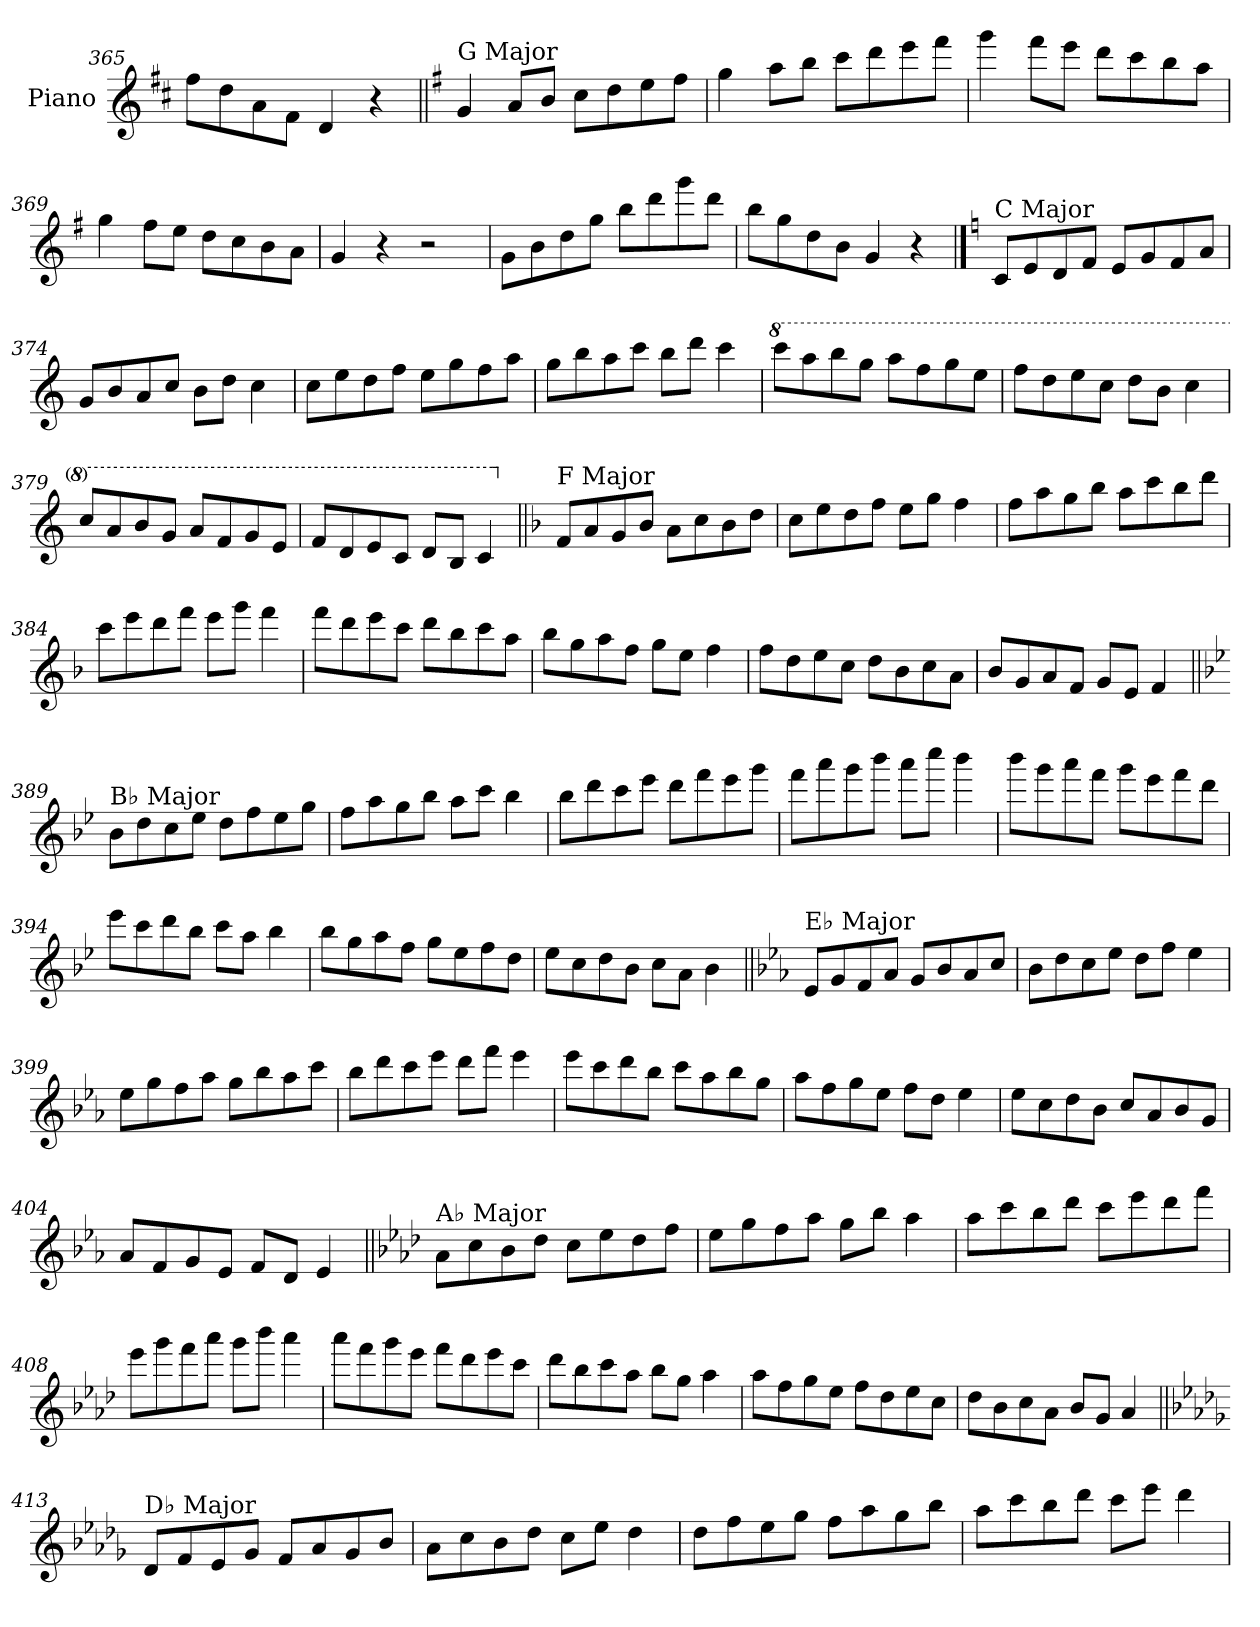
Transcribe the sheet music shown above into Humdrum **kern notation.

**kern
*part1
*staff1
*I"Piano
*I'Pno.
*clefG2
*k[f#c#]
=365
8ff#\L
8dd\
8a\
8f#\J
4d/
4r
!!LO:LB:g=z
=366||
*k[f#]
!LO:TX:a:t=G Major
4g/
8a/L
8b/J
8cc\L
8dd\
8ee\
8ff#\J
=367
4gg\
8aa\L
8bb\J
8ccc\L
8ddd\
8eee\
8fff#\J
=368
4ggg\
8fff#\L
8eee\J
8ddd\L
8ccc\
8bb\
8aa\J
=369
4gg\
8ff#\L
8ee\J
8dd\L
8cc\
8b\
8a\J
=370
4g/
4r
2r
=371
8g\L
8b\
8dd\
8gg\J
8bb\L
8ddd\
8ggg\
8ddd\J
=372
8bb\L
8gg\
8dd\
8b\J
4g/
4r
!!LO:PB:g=z
==373
*k[]
!LO:TX:a:t=C Major
8c/L
8e/
8d/
8f/J
8e/L
8g/
8f/
8a/J
=374
8g/L
8b/
8a/
8cc/J
8b\L
8dd\J
4cc\
=375
8cc\L
8ee\
8dd\
8ff\J
8ee\L
8gg\
8ff\
8aa\J
=376
8gg\L
8bb\
8aa\
8ccc\J
8bb\L
8ddd\J
4ccc\
!!LO:LB:g=z
=377
*8va
8cccc\L
8aaa\
8bbb\
8ggg\J
8aaa\L
8fff\
8ggg\
8eee\J
=378
8fff\L
8ddd\
8eee\
8ccc\J
8ddd\L
8bb\J
4ccc\
=379
8ccc/L
8aa/
8bb/
8gg/J
8aa/L
8ff/
8gg/
8ee/J
=380
8ff/L
8dd/
8ee/
8cc/J
8dd/L
8b/J
4cc/
!!LO:LB:g=z
=381||
*k[b-]
*X8va
!LO:TX:a:t=F Major
8f/L
8a/
8g/
8b-/J
8a\L
8cc\
8b-\
8dd\J
=382
8cc\L
8ee\
8dd\
8ff\J
8ee\L
8gg\J
4ff\
=383
8ff\L
8aa\
8gg\
8bb-\J
8aa\L
8ccc\
8bb-\
8ddd\J
=384
8ccc\L
8eee\
8ddd\
8fff\J
8eee\L
8ggg\J
4fff\
!!LO:LB:g=z
=385
8fff\L
8ddd\
8eee\
8ccc\J
8ddd\L
8bb-\
8ccc\
8aa\J
=386
8bb-\L
8gg\
8aa\
8ff\J
8gg\L
8ee\J
4ff\
=387
8ff\L
8dd\
8ee\
8cc\J
8dd\L
8b-\
8cc\
8a\J
=388
8b-/L
8g/
8a/
8f/J
8g/L
8e/J
4f/
!!LO:LB:g=z
=389||
*k[b-e-]
!LO:TX:a:t=B♭ Major
8b-\L
8dd\
8cc\
8ee-\J
8dd\L
8ff\
8ee-\
8gg\J
=390
8ff\L
8aa\
8gg\
8bb-\J
8aa\L
8ccc\J
4bb-\
=391
8bb-\L
8ddd\
8ccc\
8eee-\J
8ddd\L
8fff\
8eee-\
8ggg\J
=392
8fff\L
8aaa\
8ggg\
8bbb-\J
8aaa\L
8cccc\J
4bbb-\
!!LO:LB:g=z
=393
8bbb-\L
8ggg\
8aaa\
8fff\J
8ggg\L
8eee-\
8fff\
8ddd\J
=394
8eee-\L
8ccc\
8ddd\
8bb-\J
8ccc\L
8aa\J
4bb-\
=395
8bb-\L
8gg\
8aa\
8ff\J
8gg\L
8ee-\
8ff\
8dd\J
=396
8ee-\L
8cc\
8dd\
8b-\J
8cc\L
8a\J
4b-\
!!LO:LB:g=z
=397||
*k[b-e-a-]
!LO:TX:a:t=E♭ Major
8e-/L
8g/
8f/
8a-/J
8g/L
8b-/
8a-/
8cc/J
=398
8b-\L
8dd\
8cc\
8ee-\J
8dd\L
8ff\J
4ee-\
=399
8ee-\L
8gg\
8ff\
8aa-\J
8gg\L
8bb-\
8aa-\
8ccc\J
=400
8bb-\L
8ddd\
8ccc\
8eee-\J
8ddd\L
8fff\J
4eee-\
!!LO:LB:g=z
=401
8eee-\L
8ccc\
8ddd\
8bb-\J
8ccc\L
8aa-\
8bb-\
8gg\J
=402
8aa-\L
8ff\
8gg\
8ee-\J
8ff\L
8dd\J
4ee-\
=403
8ee-\L
8cc\
8dd\
8b-\J
8cc/L
8a-/
8b-/
8g/J
=404
8a-/L
8f/
8g/
8e-/J
8f/L
8d/J
4e-/
!!LO:PB:g=z
=405||
*k[b-e-a-d-]
!LO:TX:a:t=A♭ Major
8a-\L
8cc\
8b-\
8dd-\J
8cc\L
8ee-\
8dd-\
8ff\J
=406
8ee-\L
8gg\
8ff\
8aa-\J
8gg\L
8bb-\J
4aa-\
=407
8aa-\L
8ccc\
8bb-\
8ddd-\J
8ccc\L
8eee-\
8ddd-\
8fff\J
=408
8eee-\L
8ggg\
8fff\
8aaa-\J
8ggg\L
8bbb-\J
4aaa-\
!!LO:LB:g=z
=409
8aaa-\L
8fff\
8ggg\
8eee-\J
8fff\L
8ddd-\
8eee-\
8ccc\J
=410
8ddd-\L
8bb-\
8ccc\
8aa-\J
8bb-\L
8gg\J
4aa-\
=411
8aa-\L
8ff\
8gg\
8ee-\J
8ff\L
8dd-\
8ee-\
8cc\J
=412
8dd-\L
8b-\
8cc\
8a-\J
8b-/L
8g/J
4a-/
!!LO:LB:g=z
=413||
*k[b-e-a-d-g-]
!LO:TX:a:t=D♭ Major
8d-/L
8f/
8e-/
8g-/J
8f/L
8a-/
8g-/
8b-/J
=414
8a-\L
8cc\
8b-\
8dd-\J
8cc\L
8ee-\J
4dd-\
=415
8dd-\L
8ff\
8ee-\
8gg-\J
8ff\L
8aa-\
8gg-\
8bb-\J
=416
8aa-\L
8ccc\
8bb-\
8ddd-\J
8ccc\L
8eee-\J
4ddd-\
=
*-
